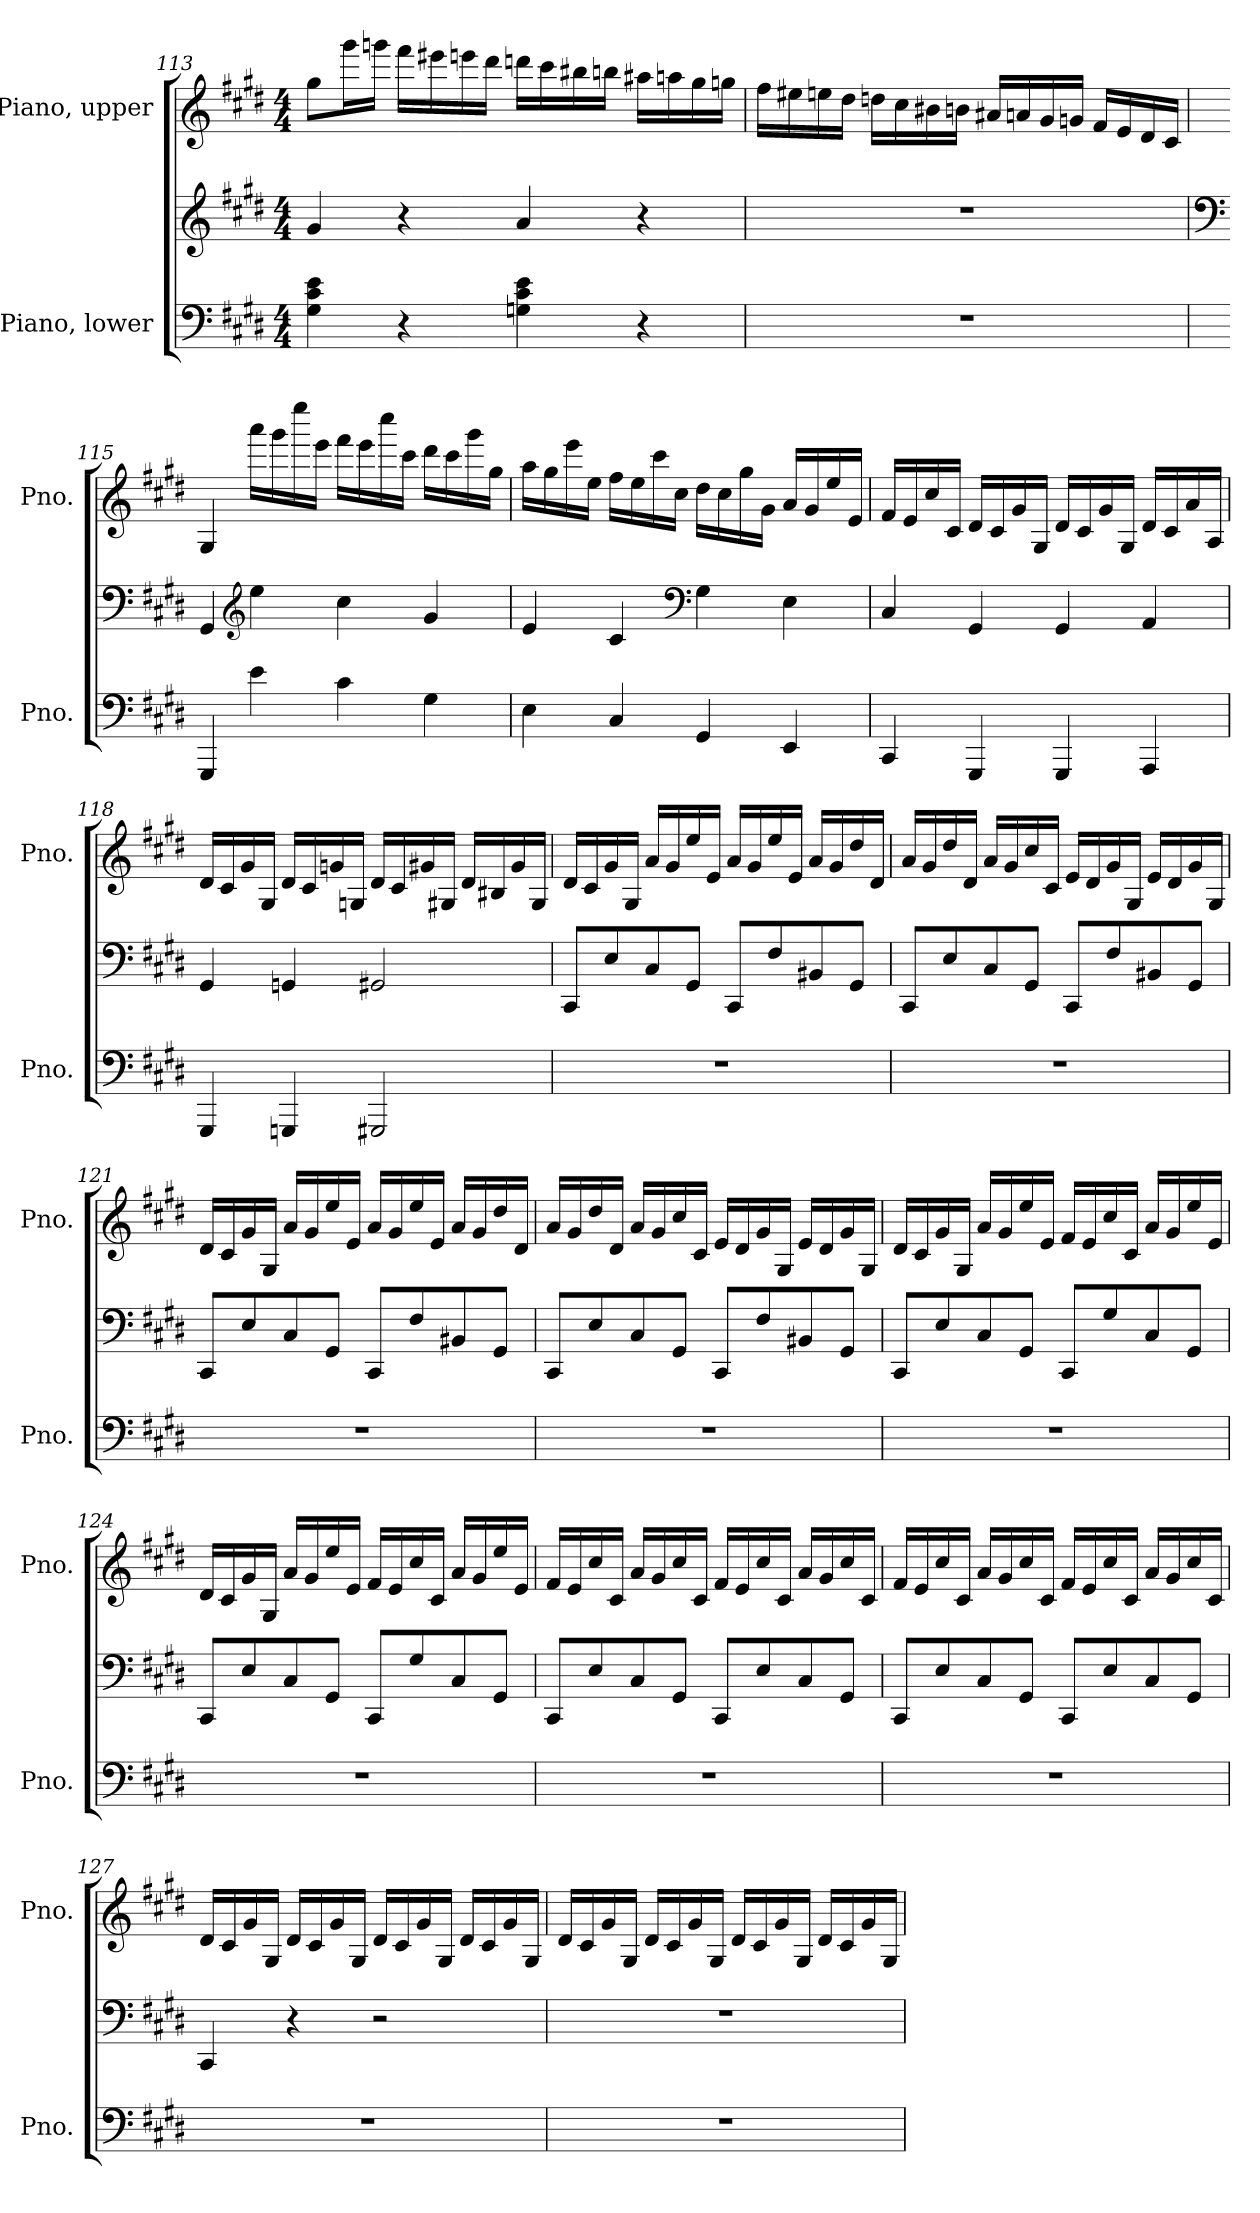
**kern	**kern	**kern
*part2	*part2	*part1
*staff3	*staff2	*staff1
*I"Piano, lower	*	*I"Piano, upper
*I'Pno.	*	*I'Pno.
!!LO:PB:g=z
*clefF4	*clefG2	*clefG2
*k[f#c#g#d#]	*k[f#c#g#d#]	*k[f#c#g#d#]
*M4/4	*M4/4	*M4/4
=113	=113	=113
4G#\ 4c#\ 4e\	4g#/	8gg#\L
.	.	16ggg#\L
.	.	16gggn\JJ
4r	4r	16fff#\LL
.	.	16eee#X\
.	.	16eeen\
.	.	16ddd#\JJ
4Gn\ 4c#\ 4e\	4a/	16dddn\LL
.	.	16ccc#\
.	.	16bb#X\
.	.	16bbn\JJ
4r	4r	16aa#X\LL
.	.	16aan\
.	.	16gg#\
.	.	16ggn\JJ
!!LO:LB:g=z
=114	=114	=114
1r	1r	16ff#\LL
.	.	16ee#X\
.	.	16een\
.	.	16dd#\JJ
.	.	16ddn\LL
.	.	16cc#\
.	.	16b#X\
.	.	16bn\JJ
.	.	16a#X/LL
.	.	16an/
.	.	16g#/
.	.	16gn/JJ
.	.	16f#/LL
.	.	16e/
.	.	16d#/
.	.	16c#/JJ
=115	=115	=115
*	*clefF4	*
4GGG#/	4GG#/	4G#/
*	*clefG2	*
4e\	4ee\	16aaa\LL
.	.	16ggg#\
.	.	16eeee\
.	.	16eee\JJ
4c#\	4cc#\	16fff#\LL
.	.	16eee\
.	.	16cccc#\
.	.	16ccc#\JJ
4G#\	4g#/	16ddd#\LL
.	.	16ccc#\
.	.	16ggg#\
.	.	16gg#\JJ
!!LO:LB:g=z
=116	=116	=116
4E\	4e/	16aa\LL
.	.	16gg#\
.	.	16eee\
.	.	16ee\JJ
4C#/	4c#/	16ff#\LL
.	.	16ee\
.	.	16ccc#\
.	.	16cc#\JJ
*	*clefF4	*
4GG#/	4G#\	16dd#\LL
.	.	16cc#\
.	.	16gg#\
.	.	16g#\JJ
4EE/	4E\	16a/LL
.	.	16g#/
.	.	16ee/
.	.	16e/JJ
=117	=117	=117
4CC#/	4C#/	16f#/LL
.	.	16e/
.	.	16cc#/
.	.	16c#/JJ
4GGG#/	4GG#/	16d#/LL
.	.	16c#/
.	.	16g#/
.	.	16G#/JJ
4GGG#/	4GG#/	16d#/LL
.	.	16c#/
.	.	16g#/
.	.	16G#/JJ
4AAA/	4AA/	16d#/LL
.	.	16c#/
.	.	16a/
.	.	16A/JJ
!!LO:LB:g=z
=118	=118	=118
4GGG#/	4GG#/	16d#/LL
.	.	16c#/
.	.	16g#/
.	.	16G#/JJ
4GGGn/	4GGn/	16d#/LL
.	.	16c#/
.	.	16gn/
.	.	16Gn/JJ
2GGG#X/	2GG#X/	16d#/LL
.	.	16c#/
.	.	16g#X/
.	.	16G#X/JJ
.	.	16d#/LL
.	.	16B#X/
.	.	16g#/
.	.	16G#/JJ
=119	=119	=119
1r	8CC#/L	16d#/LL
.	.	16c#/
.	8E/	16g#/
.	.	16G#/JJ
.	8C#/	16a/LL
.	.	16g#/
.	8GG#/J	16ee/
.	.	16e/JJ
.	8CC#/L	16a/LL
.	.	16g#/
.	8F#/	16ee/
.	.	16e/JJ
.	8BB#X/	16a/LL
.	.	16g#/
.	8GG#/J	16dd#/
.	.	16d#/JJ
!!LO:PB:g=z
=120	=120	=120
1r	8CC#/L	16a/LL
.	.	16g#/
.	8E/	16dd#/
.	.	16d#/JJ
.	8C#/	16a/LL
.	.	16g#/
.	8GG#/J	16cc#/
.	.	16c#/JJ
.	8CC#/L	16e/LL
.	.	16d#/
.	8F#/	16g#/
.	.	16G#/JJ
.	8BB#X/	16e/LL
.	.	16d#/
.	8GG#/J	16g#/
.	.	16G#/JJ
=121	=121	=121
1r	8CC#/L	16d#/LL
.	.	16c#/
.	8E/	16g#/
.	.	16G#/JJ
.	8C#/	16a/LL
.	.	16g#/
.	8GG#/J	16ee/
.	.	16e/JJ
.	8CC#/L	16a/LL
.	.	16g#/
.	8F#/	16ee/
.	.	16e/JJ
.	8BB#X/	16a/LL
.	.	16g#/
.	8GG#/J	16dd#/
.	.	16d#/JJ
!!LO:LB:g=z
=122	=122	=122
1r	8CC#/L	16a/LL
.	.	16g#/
.	8E/	16dd#/
.	.	16d#/JJ
.	8C#/	16a/LL
.	.	16g#/
.	8GG#/J	16cc#/
.	.	16c#/JJ
.	8CC#/L	16e/LL
.	.	16d#/
.	8F#/	16g#/
.	.	16G#/JJ
.	8BB#X/	16e/LL
.	.	16d#/
.	8GG#/J	16g#/
.	.	16G#/JJ
=123	=123	=123
1r	8CC#/L	16d#/LL
.	.	16c#/
.	8E/	16g#/
.	.	16G#/JJ
.	8C#/	16a/LL
.	.	16g#/
.	8GG#/J	16ee/
.	.	16e/JJ
.	8CC#/L	16f#/LL
.	.	16e/
.	8G#/	16cc#/
.	.	16c#/JJ
.	8C#/	16a/LL
.	.	16g#/
.	8GG#/J	16ee/
.	.	16e/JJ
!!LO:LB:g=z
=124	=124	=124
1r	8CC#/L	16d#/LL
.	.	16c#/
.	8E/	16g#/
.	.	16G#/JJ
.	8C#/	16a/LL
.	.	16g#/
.	8GG#/J	16ee/
.	.	16e/JJ
.	8CC#/L	16f#/LL
.	.	16e/
.	8G#/	16cc#/
.	.	16c#/JJ
.	8C#/	16a/LL
.	.	16g#/
.	8GG#/J	16ee/
.	.	16e/JJ
=125	=125	=125
1r	8CC#/L	16f#/LL
.	.	16e/
.	8E/	16cc#/
.	.	16c#/JJ
.	8C#/	16a/LL
.	.	16g#/
.	8GG#/J	16cc#/
.	.	16c#/JJ
.	8CC#/L	16f#/LL
.	.	16e/
.	8E/	16cc#/
.	.	16c#/JJ
.	8C#/	16a/LL
.	.	16g#/
.	8GG#/J	16cc#/
.	.	16c#/JJ
!!LO:LB:g=z
=126	=126	=126
1r	8CC#/L	16f#/LL
.	.	16e/
.	8E/	16cc#/
.	.	16c#/JJ
.	8C#/	16a/LL
.	.	16g#/
.	8GG#/J	16cc#/
.	.	16c#/JJ
.	8CC#/L	16f#/LL
.	.	16e/
.	8E/	16cc#/
.	.	16c#/JJ
.	8C#/	16a/LL
.	.	16g#/
.	8GG#/J	16cc#/
.	.	16c#/JJ
=127	=127	=127
1r	4CC#/	16d#/LL
.	.	16c#/
.	.	16g#/
.	.	16G#/JJ
.	4r	16d#/LL
.	.	16c#/
.	.	16g#/
.	.	16G#/JJ
.	2r	16d#/LL
.	.	16c#/
.	.	16g#/
.	.	16G#/JJ
.	.	16d#/LL
.	.	16c#/
.	.	16g#/
.	.	16G#/JJ
!!LO:PB:g=z
=128	=128	=128
1r	1r	16d#/LL
.	.	16c#/
.	.	16g#/
.	.	16G#/JJ
.	.	16d#/LL
.	.	16c#/
.	.	16g#/
.	.	16G#/JJ
.	.	16d#/LL
.	.	16c#/
.	.	16g#/
.	.	16G#/JJ
.	.	16d#/LL
.	.	16c#/
.	.	16g#/
.	.	16G#/JJ
=	=	=
*-	*-	*-
